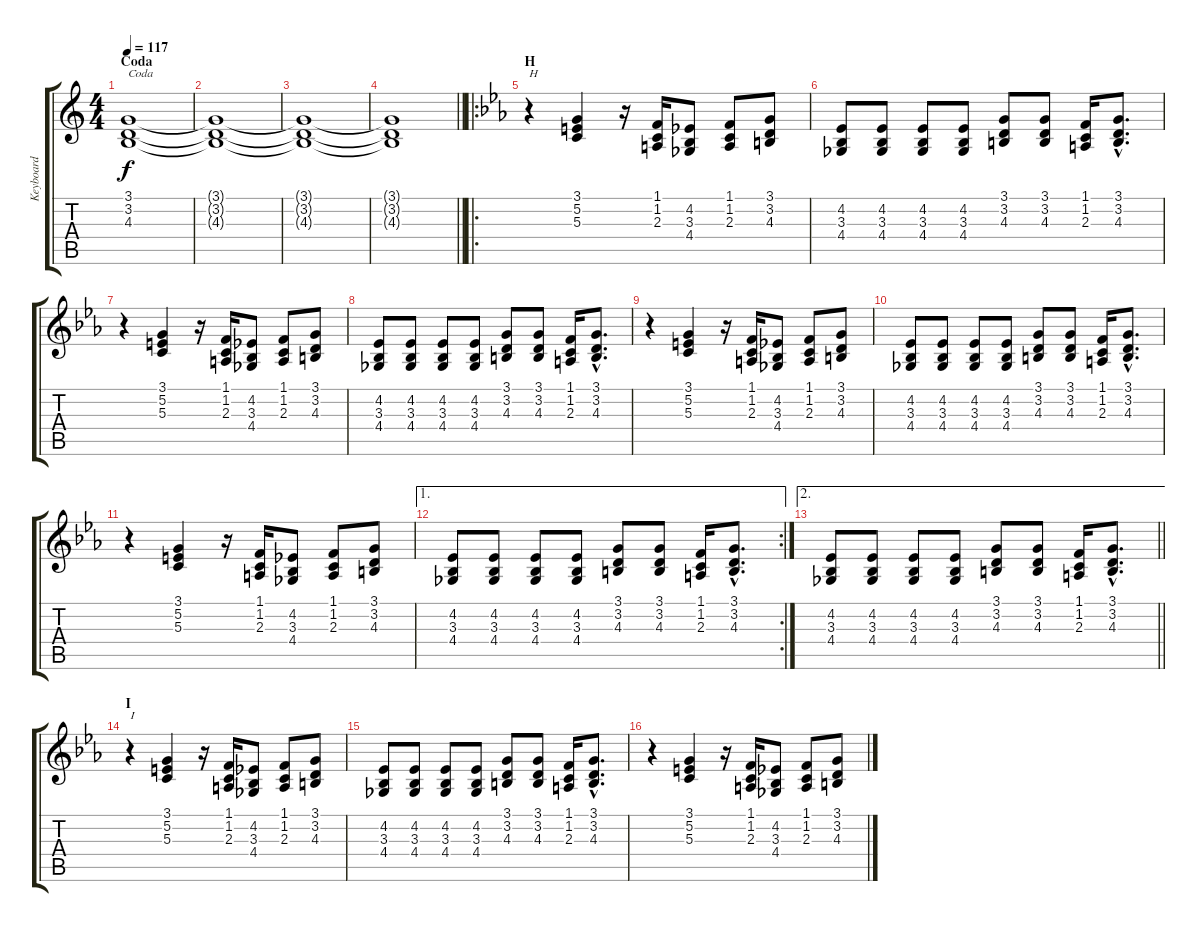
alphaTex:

\track ("Keyboard" "Keyboard") {instrument stringensemble1}
\staff {score tabs}
\tuning (E4 B3 G3 D3 A2 E2) {hide}
\ts (4 4)
\section ("" "Coda")
\tempo 117
\clef g2
\ks c
(3.1 3.2 4.3).1{txt "Coda" dy f} |
(3.1{t} 3.2{t} 4.3{t}).1 |
(3.1{t} 3.2{t} 4.3{t}).1 |
\barLineRight lightlight
(3.1{t} 3.2{t} 4.3{t}).1 |
\ro
\section ("" "H")
\ks eb
r.4{txt "H"} (3.1 5.2 5.3).4 r.16 (1.1 1.2 2.3).16 (4.2 3.3 4.4).8 (1.1 1.2 2.3).8 (3.1 3.2 4.3).8 |
(4.2 3.3 4.4).8 (4.2 3.3 4.4).8 (4.2 3.3 4.4).8 (4.2 3.3 4.4).8 (3.1 3.2 4.3).8 (3.1 3.2 4.3).8 (1.1 1.2 2.3).16 (3.1{hac} 3.2{hac} 4.3{hac}).8{d} |
r.4 (3.1 5.2 5.3).4 r.16 (1.1 1.2 2.3).16 (4.2 3.3 4.4).8 (1.1 1.2 2.3).8 (3.1 3.2 4.3).8 |
(4.2 3.3 4.4).8 (4.2 3.3 4.4).8 (4.2 3.3 4.4).8 (4.2 3.3 4.4).8 (3.1 3.2 4.3).8 (3.1 3.2 4.3).8 (1.1 1.2 2.3).16 (3.1{hac} 3.2{hac} 4.3{hac}).8{d} |
r.4 (3.1 5.2 5.3).4 r.16 (1.1 1.2 2.3).16 (4.2 3.3 4.4).8 (1.1 1.2 2.3).8 (3.1 3.2 4.3).8 |
(4.2 3.3 4.4).8 (4.2 3.3 4.4).8 (4.2 3.3 4.4).8 (4.2 3.3 4.4).8 (3.1 3.2 4.3).8 (3.1 3.2 4.3).8 (1.1 1.2 2.3).16 (3.1{hac} 3.2{hac} 4.3{hac}).8{d} |
r.4 (3.1 5.2 5.3).4 r.16 (1.1 1.2 2.3).16 (4.2 3.3 4.4).8 (1.1 1.2 2.3).8 (3.1 3.2 4.3).8 |
\ae 1
\rc 2
(4.2 3.3 4.4).8 (4.2 3.3 4.4).8 (4.2 3.3 4.4).8 (4.2 3.3 4.4).8 (3.1 3.2 4.3).8 (3.1 3.2 4.3).8 (1.1 1.2 2.3).16 (3.1{hac} 3.2{hac} 4.3{hac}).8{d} |
\ae 2
\barLineRight lightlight
(4.2 3.3 4.4).8 (4.2 3.3 4.4).8 (4.2 3.3 4.4).8 (4.2 3.3 4.4).8 (3.1 3.2 4.3).8 (3.1 3.2 4.3).8 (1.1 1.2 2.3).16 (3.1{hac} 3.2{hac} 4.3{hac}).8{d} |
\section ("" "I")
r.4{txt "I"} (3.1 5.2 5.3).4 r.16 (1.1 1.2 2.3).16 (4.2 3.3 4.4).8 (1.1 1.2 2.3).8 (3.1 3.2 4.3).8 |
(4.2 3.3 4.4).8 (4.2 3.3 4.4).8 (4.2 3.3 4.4).8 (4.2 3.3 4.4).8 (3.1 3.2 4.3).8 (3.1 3.2 4.3).8 (1.1 1.2 2.3).16 (3.1{hac} 3.2{hac} 4.3{hac}).8{d} |
r.4 (3.1 5.2 5.3).4 r.16 (1.1 1.2 2.3).16 (4.2 3.3 4.4).8 (1.1 1.2 2.3).8 (3.1 3.2 4.3).8
